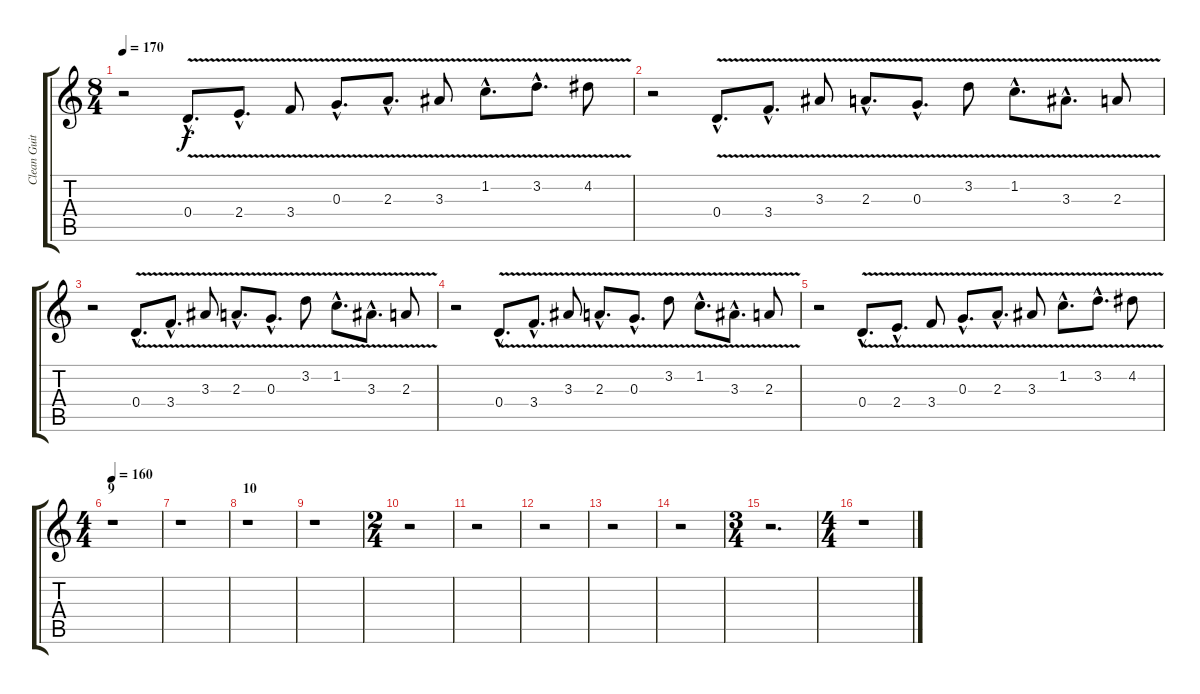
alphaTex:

\track ("Clean Guitar 1" "Clean Guit") {instrument electricguitarclean}
\staff {score tabs}
\tuning (E4 B3 G3 D3 A2 D2) {hide}
\ts (8 4)
\tempo 170
\clef g2
\ks c
r.2{dy f} 0.4{v hac}.8{d} 2.4{v hac}.8{d} 3.4{v}.8 0.3{v hac}.8{d} 2.3{v hac}.8{d} 3.3{v}.8 1.2{v hac}.8{d} 3.2{v hac}.8{d} 4.2{v}.8 |
r.2 0.4{v hac}.8{d} 3.4{v hac}.8{d} 3.3{v}.8 2.3{v hac}.8{d} 0.3{v hac}.8{d} 3.2{v}.8 1.2{v hac}.8{d} 3.3{v hac}.8{d} 2.3{v}.8 |
r.2 0.4{v hac}.8{d} 3.4{v hac}.8{d} 3.3{v}.8 2.3{v hac}.8{d} 0.3{v hac}.8{d} 3.2{v}.8 1.2{v hac}.8{d} 3.3{v hac}.8{d} 2.3{v}.8 |
r.2 0.4{v hac}.8{d} 3.4{v hac}.8{d} 3.3{v}.8 2.3{v hac}.8{d} 0.3{v hac}.8{d} 3.2{v}.8 1.2{v hac}.8{d} 3.3{v hac}.8{d} 2.3{v}.8 |
r.2 0.4{v hac}.8{d} 2.4{v hac}.8{d} 3.4{v}.8 0.3{v hac}.8{d} 2.3{v hac}.8{d} 3.3{v}.8 1.2{v hac}.8{d} 3.2{v hac}.8{d} 4.2{v}.8 |
\ts (4 4)
\section ("" "9")
\tempo 160
r.1 |
r.1 |
\section ("" "10")
r.1 |
r.1 |
\ts (2 4)
r.2 |
r.2 |
r.2 |
r.2 |
r.2 |
\ts (3 4)
r.2{d} |
\ts (4 4)
r.1
